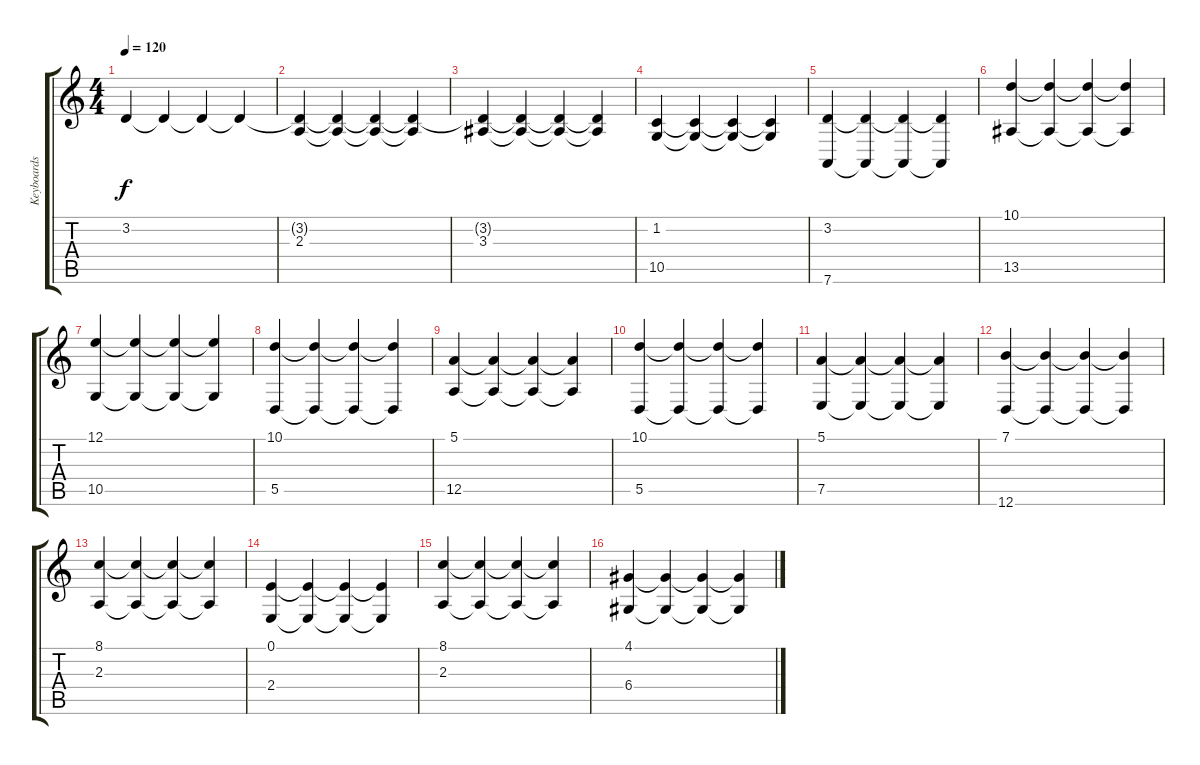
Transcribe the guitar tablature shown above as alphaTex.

\track ("Keyboards" "Keyboards") {instrument synthstrings1}
\staff {score tabs}
\tuning (E4 B3 G3 D3 A2 D2) {hide}
\ts (4 4)
\tempo 120
\clef g2
\ks c
3.2.4{dy f instrument synthstrings1} 3.2{t}.4 3.2{t}.4 3.2{t}.4 |
(3.2{t} 2.3).4 (3.2{t} 2.3{t}).4 (3.2{t} 2.3{t}).4 (3.2{t} 2.3{t}).4 |
(3.2{t} 3.3).4 (3.2{t} 3.3{t}).4 (3.2{t} 3.3{t}).4 (3.2{t} 3.3{t}).4 |
(1.2 10.5).4 (1.2{t} 10.5{t}).4 (1.2{t} 10.5{t}).4 (1.2{t} 10.5{t}).4 |
(3.2 7.6).4 (3.2{t} 7.6{t}).4 (3.2{t} 7.6{t}).4 (3.2{t} 7.6{t}).4 |
(10.1 13.5).4 (10.1{t} 13.5{t}).4 (10.1{t} 13.5{t}).4 (10.1{t} 13.5{t}).4 |
(12.1 10.5).4 (12.1{t} 10.5{t}).4 (12.1{t} 10.5{t}).4 (12.1{t} 10.5{t}).4 |
(10.1 5.5).4 (10.1{t} 5.5{t}).4 (10.1{t} 5.5{t}).4 (10.1{t} 5.5{t}).4 |
(5.1 12.5).4 (5.1{t} 12.5{t}).4 (5.1{t} 12.5{t}).4 (5.1{t} 12.5{t}).4 |
(10.1 5.5).4 (10.1{t} 5.5{t}).4 (10.1{t} 5.5{t}).4 (10.1{t} 5.5{t}).4 |
(5.1 7.5).4 (5.1{t} 7.5{t}).4 (5.1{t} 7.5{t}).4 (5.1{t} 7.5{t}).4 |
(7.1 12.6).4 (7.1{t} 12.6{t}).4 (7.1{t} 12.6{t}).4 (7.1{t} 12.6{t}).4 |
(8.1 2.3).4 (8.1{t} 2.3{t}).4 (8.1{t} 2.3{t}).4 (8.1{t} 2.3{t}).4 |
(0.1 2.4).4 (0.1{t} 2.4{t}).4 (0.1{t} 2.4{t}).4 (0.1{t} 2.4{t}).4 |
(8.1 2.3).4 (8.1{t} 2.3{t}).4 (8.1{t} 2.3{t}).4 (8.1{t} 2.3{t}).4 |
(4.1 6.4).4 (4.1{t} 6.4{t}).4 (4.1{t} 6.4{t}).4 (4.1{t} 6.4{t}).4
